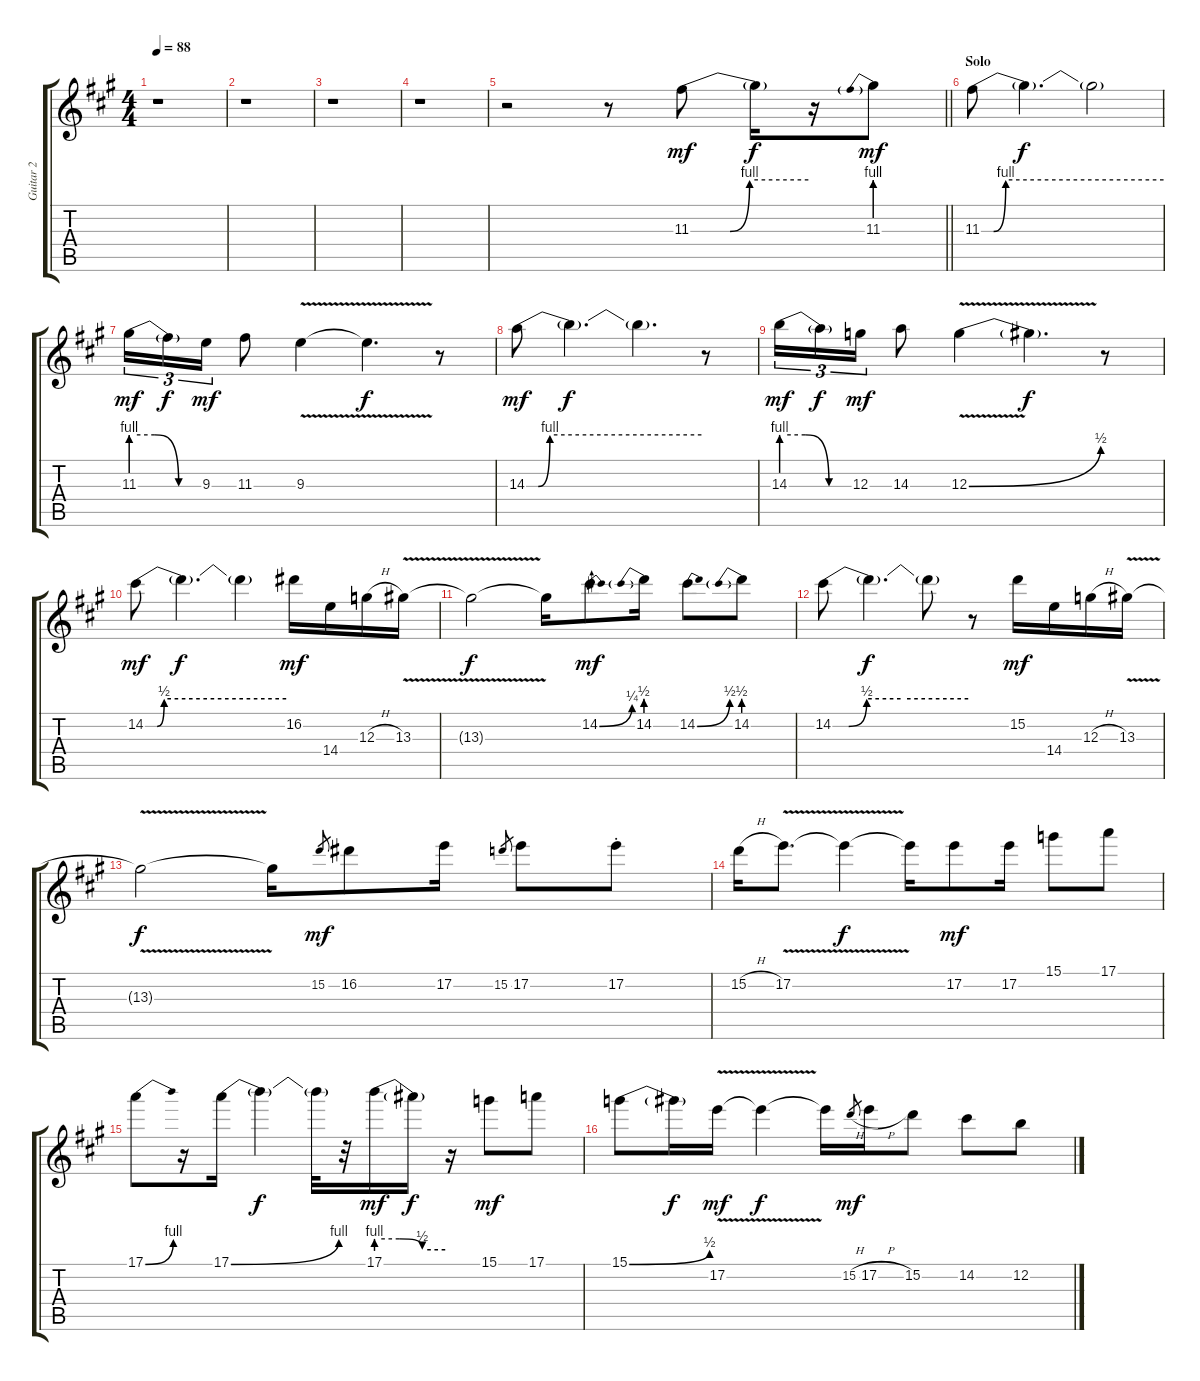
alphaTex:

\track ("Guitar 2" "Guitar 2") {instrument overdrivenguitar}
\staff {score tabs}
\tuning (E4 B3 G3 D3 A2 E2) {hide}
\ts (4 4)
\tempo 88
\clef g2
\ks a
r.1{dy f} |
r.1 |
r.1 |
r.1 |
\barLineRight lightlight
r.2 r.8 11.3{be (custom 0 0 20 0 30 4 60 4)}.8{dy mf} 11.3{t}.16{dy f} r.16 11.3{be (prebend 0 4 60 4)}.8{dy mf} |
\section ("" "Solo")
11.3{be (custom 0 0 4 0 8 4 60 4)}.8 11.3{t}.4{d dy f} 11.3{t}.2 |
11.3{be (custom 0 4 20 4 40 0 60 0)}.16{tu (3 2) dy mf} 11.3{t}.16{tu (3 2) dy f} 9.3.16{tu (3 2) dy mf} 11.3.8 9.3{v}.4 9.3{t}.4{d dy f} r.8 |
14.3{be (custom 0 0 4 0 8 4 60 4)}.8{dy mf} 14.3{t}.4{d dy f} 14.3{t}.4{d} r.8 |
14.3{be (custom 0 4 20 4 40 0 60 0)}.16{tu (3 2) dy mf} 14.3{t}.16{tu (3 2) dy f} 12.3.16{tu (3 2) dy mf} 14.3.8 12.3{be (bend 0 0 60 2) v}.4 12.3{t}.4{d dy f} r.8 |
14.2{be (custom 0 0 5 0 8 2 60 2)}.8{dy mf} 14.2{t}.4{d dy f} 14.2{t}.4 16.2.16{dy mf} 14.4.16 12.3{h}.16 13.3{v}.16 |
13.3{t}.2{dy f} 13.3{t}.16 14.2{be (bend 0 0 60 1)}.8{dy mf} 14.2{be (prebend 0 2 60 2)}.16 14.2{be (bend 0 0 60 2)}.8 14.2{be (prebend 0 2 60 2)}.8 |
14.2{be (custom 0 0 7 0 15 2 30 2 60 2)}.8 14.2{t}.4{d dy f} 14.2{t}.8 r.8 15.2.16{dy mf} 14.4.16 12.3{h}.16 13.3{v}.16 |
13.3{t}.2{dy f} 13.3{t}.16 15.2.8{gr dy mf} 16.2.8 17.2.16 15.2.8{gr} 17.2.8 17.2{st}.8 |
15.2{h}.16 17.2{v}.8{d} 17.2{t}.4{dy f} 17.2{t}.16 17.2.8{dy mf} 17.2.16 15.1.8 17.1.8 |
17.1{be (bend 0 0 60 4)}.8 r.16 17.1{be (bend 0 0 60 4)}.16 17.1{t}.4{dy f} 17.1{t}.32 r.32 17.1{be (custom 0 4 20 4 40 2 60 2)}.16{dy mf} 17.1{t}.16{dy f} r.16 15.1.8{dy mf} 17.1.8 |
15.1{be (bend 0 0 60 2)}.8 15.1{t}.16{dy f} 17.2{v}.16{dy mf} 17.2{t}.4{dy f} 17.2{t}.16 15.2{h}.8{gr dy mf} 17.2{h}.16 15.2.8 14.2.8 12.2.8
